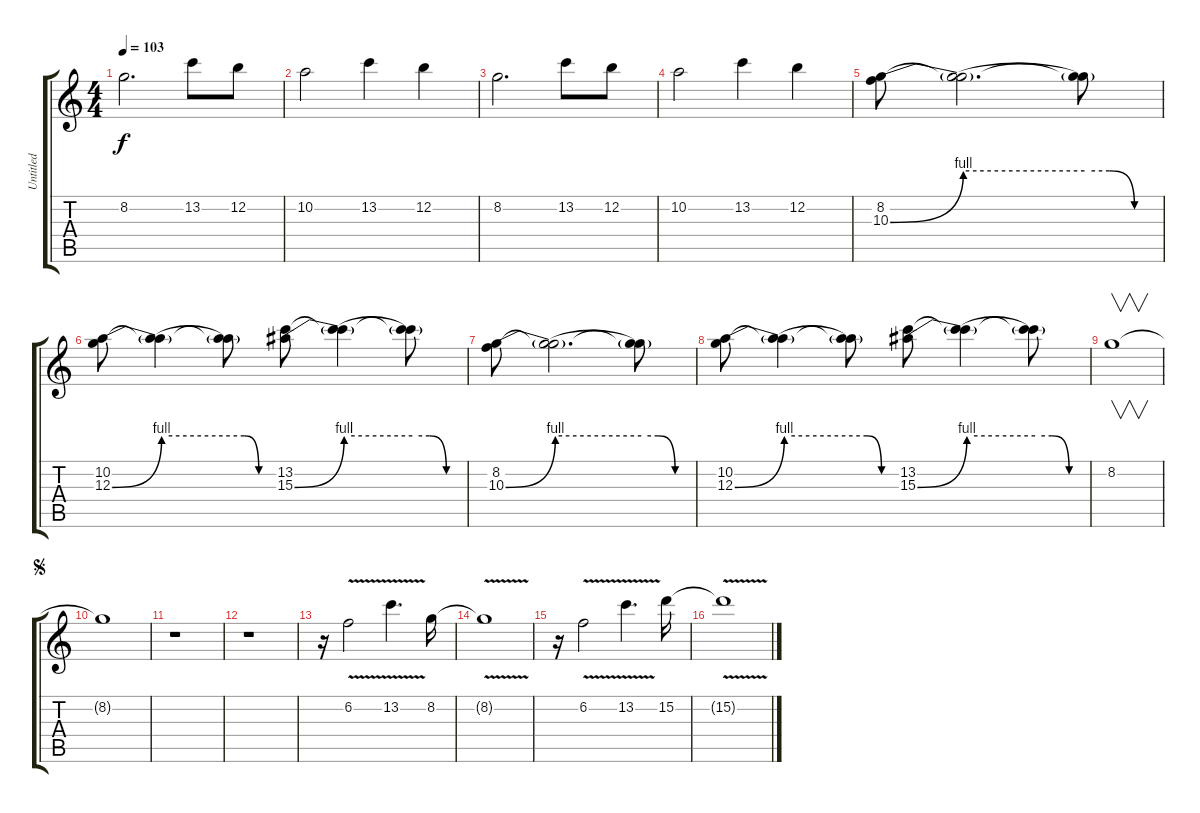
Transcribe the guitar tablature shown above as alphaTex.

\track ("Untitled" "Untitled") {instrument overdrivenguitar}
\staff {score tabs}
\tuning (E4 B3 G3 D3 A2 E2) {hide}
\ts (4 4)
\tempo 103
\clef g2
\ks c
8.2.2{d dy f instrument overdrivenguitar} 13.2.8 12.2.8 |
10.2.2 13.2.4 12.2.4 |
8.2.2{d} 13.2.8 12.2.8 |
10.2.2 13.2.4 12.2.4 |
(8.2 10.3{be (bend 0 0 60 4)}).8 (8.2{t} 10.3{be (hold 0 4 60 4) t}).2{d} (8.2{t} 10.3{be (custom 0 4 20 4 40 0 60 0) t}).8 |
(10.2 12.3{be (bend 0 0 60 4)}).8 (10.2{t} 12.3{be (hold 0 4 60 4) t}).4 (10.2{t} 12.3{be (custom 0 4 20 4 40 0 60 0) t}).8 (13.2 15.3{be (bend 0 0 60 4)}).8 (13.2{t} 15.3{be (hold 0 4 60 4) t}).4 (13.2{t} 15.3{be (custom 0 4 20 4 40 0 60 0) t}).8 |
(8.2 10.3{be (bend 0 0 60 4)}).8 (8.2{t} 10.3{be (hold 0 4 60 4) t}).2{d} (8.2{t} 10.3{be (custom 0 4 20 4 40 0 60 0) t}).8 |
(10.2 12.3{be (bend 0 0 60 4)}).8 (10.2{t} 12.3{be (hold 0 4 60 4) t}).4 (10.2{t} 12.3{be (custom 0 4 20 4 40 0 60 0) t}).8 (13.2 15.3{be (bend 0 0 60 4)}).8 (13.2{t} 15.3{be (hold 0 4 60 4) t}).4 (13.2{t} 15.3{be (custom 0 4 20 4 40 0 60 0) t}).8 |
8.2.1{v} |
\jump segno
8.2{t}.1 |
r.1 |
r.1 |
r.16 6.2{v}.2 13.2{v}.4{d} 8.2.16 |
8.2{v t}.1 |
r.16 6.2{v}.2 13.2{v}.4{d} 15.2.16 |
15.2{v t}.1
